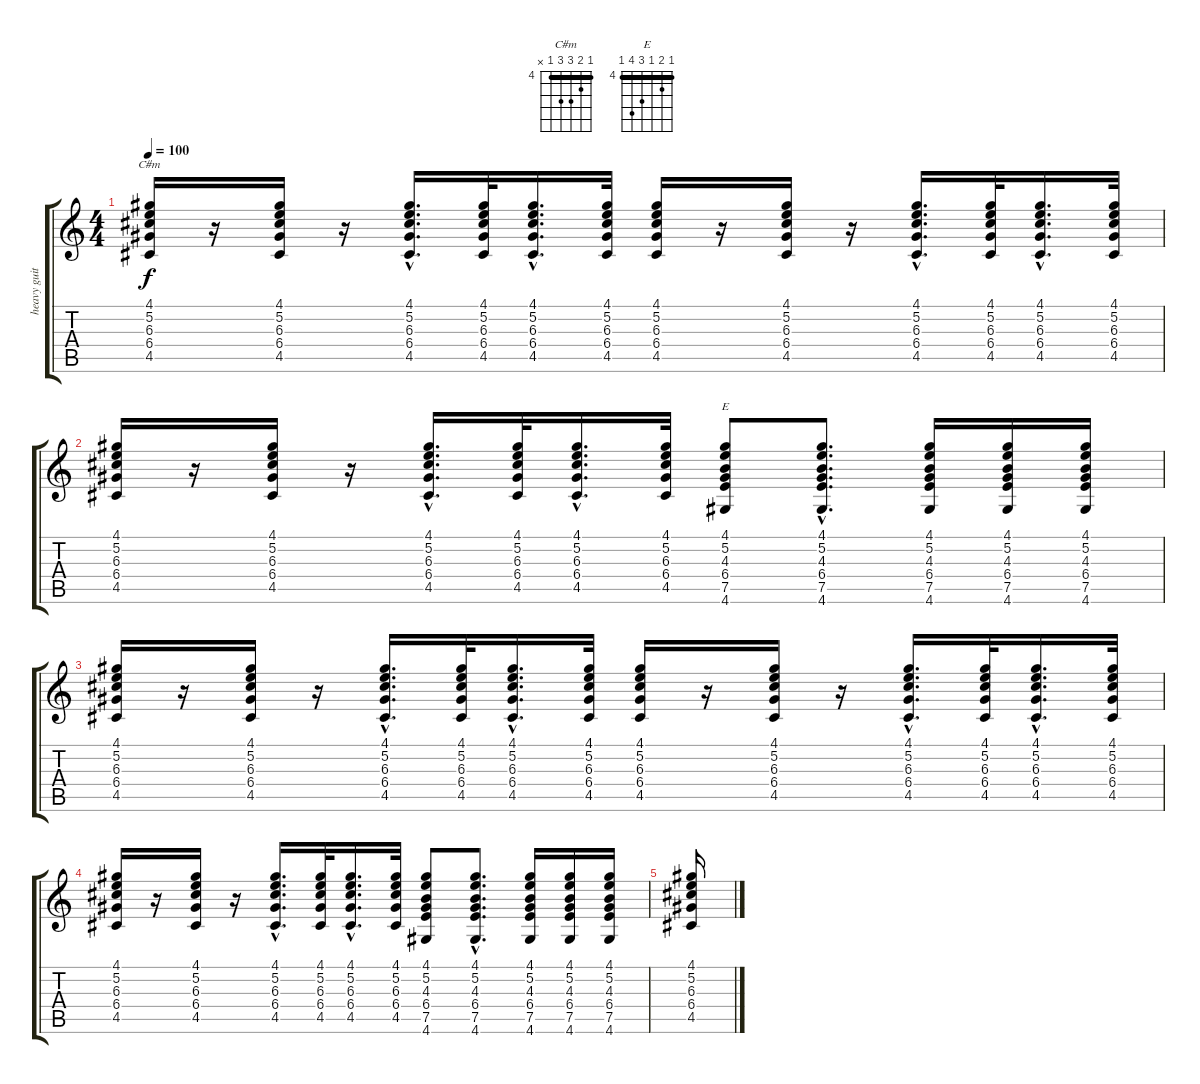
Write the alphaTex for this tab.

\track ("heavy guitar" "heavy guit") {instrument overdrivenguitar}
\staff {score tabs}
\tuning (E4 B3 G3 D3 A2 E2) {hide}
\chord ("C#m" 4 5 6 6 4 x) {firstfret 4 barre 4}
\chord ("E" 4 5 4 6 7 4) {firstfret 4 barre 4}
\ts (4 4)
\tempo 100
\clef g2
\ks c
(4.1 5.2 6.3 6.4 4.5).16{ch "C#m" dy f} r.16 (4.1 5.2 6.3 6.4 4.5).16 r.16 (4.1{hac} 5.2{hac} 6.3{hac} 6.4{hac} 4.5{hac}).16{d} (4.1 5.2 6.3 6.4 4.5).32 (4.1{hac} 5.2{hac} 6.3{hac} 6.4{hac} 4.5{hac}).16{d} (4.1 5.2 6.3 6.4 4.5).32 (4.1 5.2 6.3 6.4 4.5).16 r.16 (4.1 5.2 6.3 6.4 4.5).16 r.16 (4.1{hac} 5.2{hac} 6.3{hac} 6.4{hac} 4.5{hac}).16{d} (4.1 5.2 6.3 6.4 4.5).32 (4.1{hac} 5.2{hac} 6.3{hac} 6.4{hac} 4.5{hac}).16{d} (4.1 5.2 6.3 6.4 4.5).32 |
(4.1 5.2 6.3 6.4 4.5).16 r.16 (4.1 5.2 6.3 6.4 4.5).16 r.16 (4.1{hac} 5.2{hac} 6.3{hac} 6.4{hac} 4.5{hac}).16{d} (4.1 5.2 6.3 6.4 4.5).32 (4.1{hac} 5.2{hac} 6.3{hac} 6.4{hac} 4.5{hac}).16{d} (4.1 5.2 6.3 6.4 4.5).32 (4.1 5.2 4.3 6.4 7.5 4.6).8{ch "E"} (4.1{hac} 5.2{hac} 4.3{hac} 6.4{hac} 7.5{hac} 4.6{hac}).8{d} (4.1 5.2 4.3 6.4 7.5 4.6).16 (4.1 5.2 4.3 6.4 7.5 4.6).16 (4.1 5.2 4.3 6.4 7.5 4.6).16 |
(4.1 5.2 6.3 6.4 4.5).16 r.16 (4.1 5.2 6.3 6.4 4.5).16 r.16 (4.1{hac} 5.2{hac} 6.3{hac} 6.4{hac} 4.5{hac}).16{d} (4.1 5.2 6.3 6.4 4.5).32 (4.1{hac} 5.2{hac} 6.3{hac} 6.4{hac} 4.5{hac}).16{d} (4.1 5.2 6.3 6.4 4.5).32 (4.1 5.2 6.3 6.4 4.5).16 r.16 (4.1 5.2 6.3 6.4 4.5).16 r.16 (4.1{hac} 5.2{hac} 6.3{hac} 6.4{hac} 4.5{hac}).16{d} (4.1 5.2 6.3 6.4 4.5).32 (4.1{hac} 5.2{hac} 6.3{hac} 6.4{hac} 4.5{hac}).16{d} (4.1 5.2 6.3 6.4 4.5).32 |
(4.1 5.2 6.3 6.4 4.5).16 r.16 (4.1 5.2 6.3 6.4 4.5).16 r.16 (4.1{hac} 5.2{hac} 6.3{hac} 6.4{hac} 4.5{hac}).16{d} (4.1 5.2 6.3 6.4 4.5).32 (4.1{hac} 5.2{hac} 6.3{hac} 6.4{hac} 4.5{hac}).16{d} (4.1 5.2 6.3 6.4 4.5).32 (4.1 5.2 4.3 6.4 7.5 4.6).8 (4.1{hac} 5.2{hac} 4.3{hac} 6.4{hac} 7.5{hac} 4.6{hac}).8{d} (4.1 5.2 4.3 6.4 7.5 4.6).16 (4.1 5.2 4.3 6.4 7.5 4.6).16 (4.1 5.2 4.3 6.4 7.5 4.6).16 |
(4.1 5.2 6.3 6.4 4.5).16
